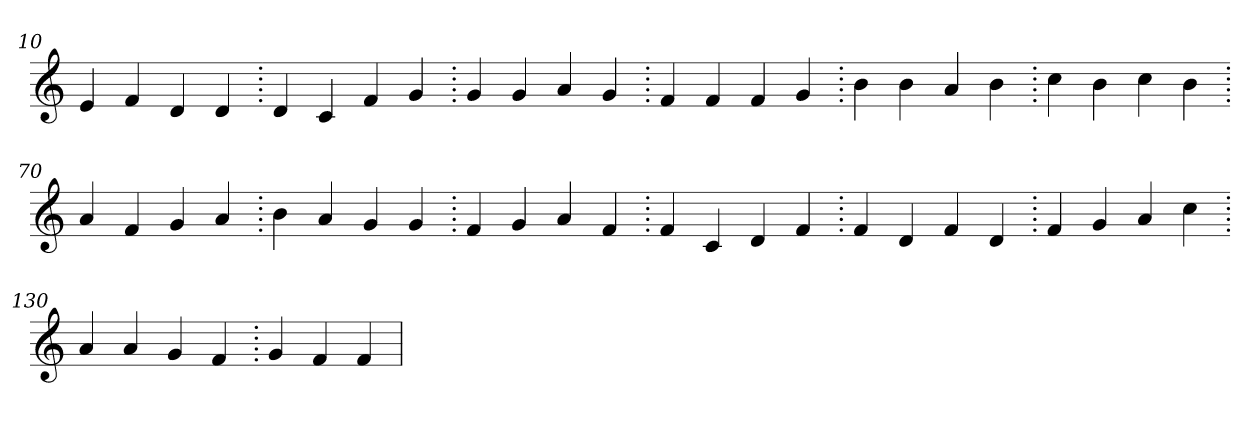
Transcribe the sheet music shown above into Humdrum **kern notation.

**kern
*part1
*staff1
*clefG2
=10.
4e
4f
4d
4d
=20.
4d
4c
4f
4g
=30.
4g
4g
4a
4g
=40.
4f
4f
4f
4g
=50.
4b
4b
4a
4b
=60.
4cc
4b
4cc
4b
=70.
4a
4f
4g
4a
=80.
4b
4a
4g
4g
=90.
4f
4g
4a
4f
=100.
4f
4c
4d
4f
=110.
4f
4d
4f
4d
=120.
4f
4g
4a
4cc
=130.
4a
4a
4g
4f
=140.
4g
4f
4f
=
*-
